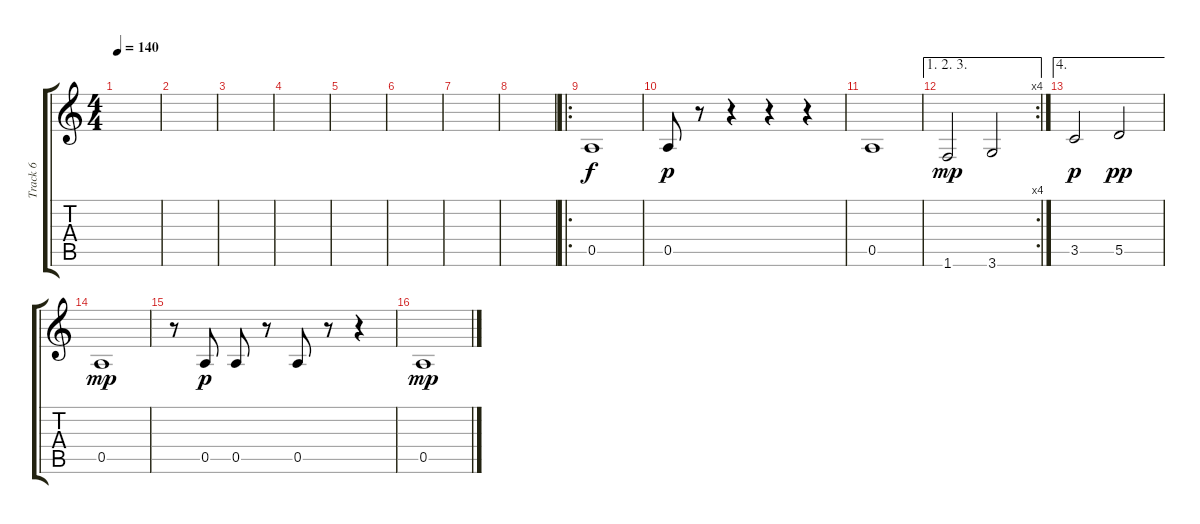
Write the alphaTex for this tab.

\track ("Track 6" "Track 6") {instrument acousticbass}
\staff {score tabs}
\tuning (E4 B3 G3 D3 A2 E2) {hide}
\ts (4 4)
\tempo 140
\clef g2
\ks c
|
|
|
|
|
|
|
|
\ro
0.5.1 |
0.5.8{dy p} r.8 r.4 r.4 r.4 |
0.5.1 |
\ae (1 2 3)
\rc 4
1.6.2{dy mp} 3.6.2 |
\ae 4
3.5.2{dy p} 5.5.2{dy pp} |
0.5.1{dy mp} |
r.8 0.5.8{dy p} 0.5.8 r.8 0.5.8 r.8 r.4 |
0.5.1{dy mp}
